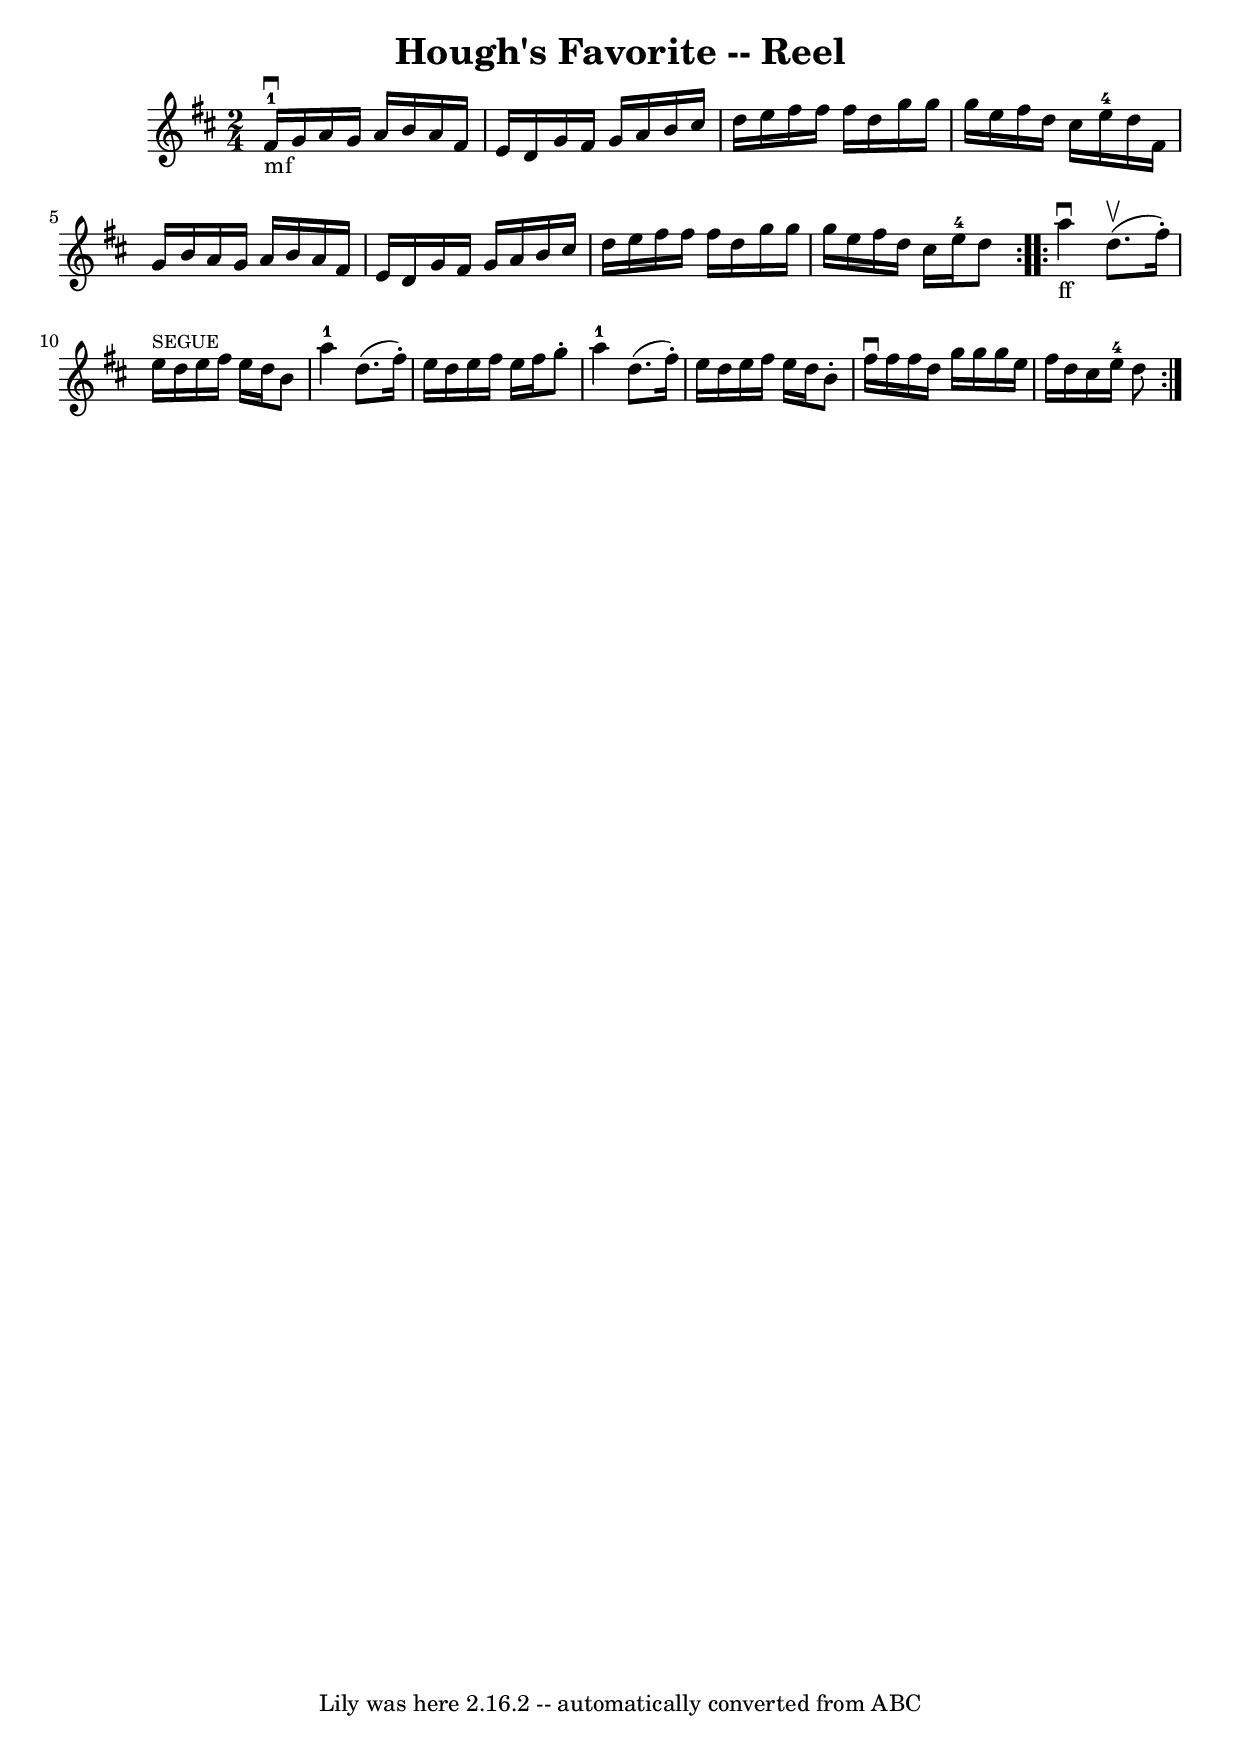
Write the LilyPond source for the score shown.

\version "2.16.2"
\include "Mammoth.ily"
\header {
  %% book = "Ryan's Mammoth Collection"
  crossRefNumber = "1"
  footnotes = "\\\\384"
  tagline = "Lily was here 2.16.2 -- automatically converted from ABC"
  title = "Hough's Favorite -- Reel"

}
voicedefault =  {



  \repeat volta 2 {

    \time 2/4 
    \key d \major
    fis'16-1_"mf"^\downbow g'16  |
    
    a'16 g'16 a'16 b'16 a'16 fis'16 e'16 d'16    |
    
    g'16 fis'16 g'16 a'16 b'16 cis''16 d''16 e''16    |
    
    fis''16 fis''16 fis''16 d''16 g''16 g''16 g''16 e''16    
    |
    fis''16 d''16 cis''16 e''16-4 d''16 fis'16 g'16  
    b'16    |
    a'16 g'16 a'16 b'16 a'16 fis'16 e'16   
    d'16    |
    g'16 fis'16 g'16 a'16 b'16 cis''16 d''16  
    e''16    |
    fis''16 fis''16 fis''16 d''16 g''16 g''16  
    g''16 e''16    |
    fis''16 d''16 cis''16 e''16-4 d''8 
    
  }     
  \repeat volta 2 {
    a''4_"ff"^\downbow d''8.^\upbow(fis''16-.)   |
    e''16^\segue d''16 e''16 fis''16 e''16 d''16  
    b'8    |
    a''4-1 d''8. (fis''16-.)   |
    e''16  
    d''16 e''16 fis''16 e''16 fis''16 g''8-.   |
    
    a''4-1 d''8. (fis''16-.)   |
    e''16 d''16 e''16    
    fis''16 e''16 d''16 b'8-.   |
    fis''16^\downbow fis''16    
    fis''16 d''16 g''16 g''16 g''16 e''16    |
    fis''16    
    d''16 cis''16 e''16-4 d''8    
  }   

}

\score{
  <<

    \context Staff="default"
    {
      \voicedefault 
      
    }

  >>
  \layout {
    
  }
  \midi {
  }

}
